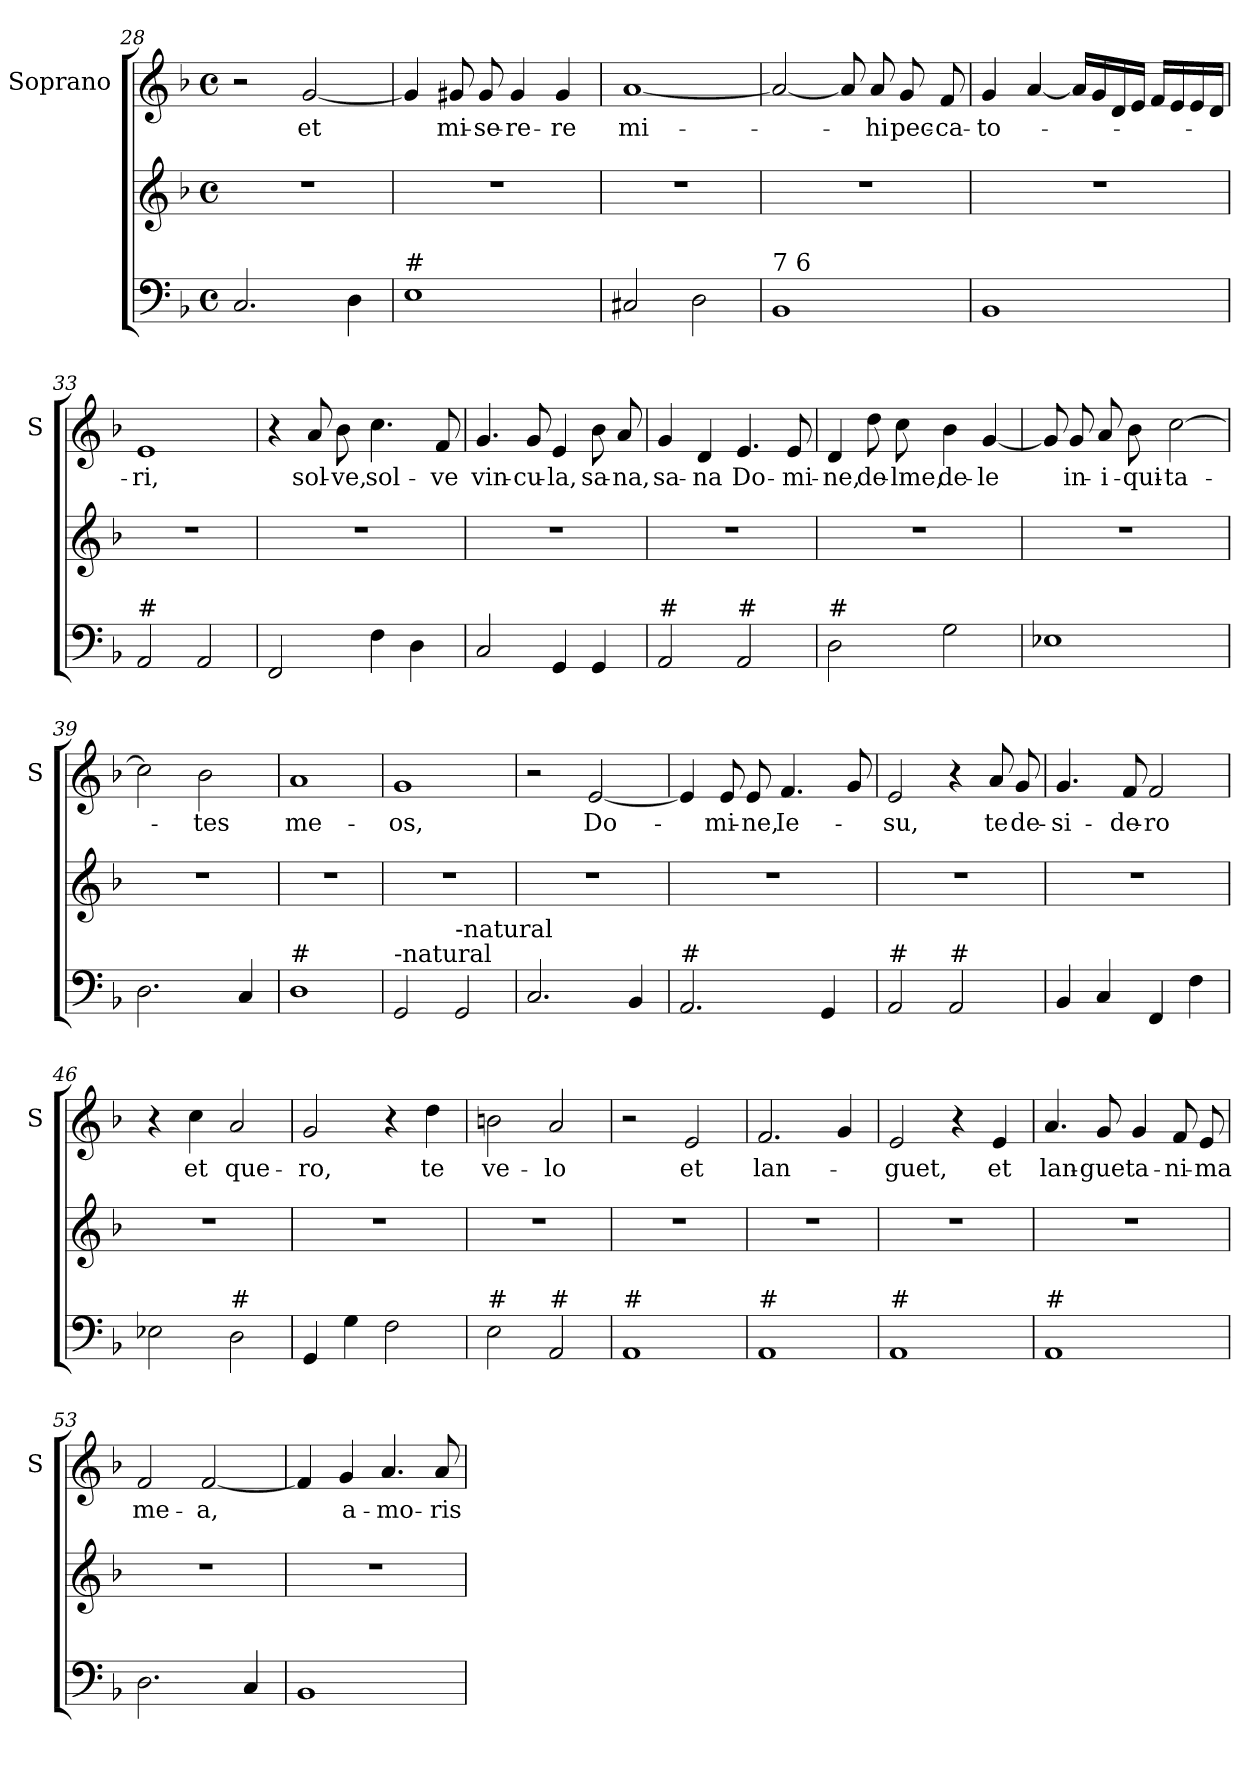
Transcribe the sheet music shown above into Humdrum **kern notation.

**kern	**kern	**kern	**text
*part2	*part2	*part1	*part1
*staff3	*staff2	*staff1	*staff1
*	*	*I"Soprano	*
*	*	*I'S	*
*clefF4	*clefG2	*clefG2	*
*k[b-]	*k[b-]	*k[b-]	*
*F:	*F:	*F:	*
*M4/4	*M4/4	*M4/4	*
*met(c)	*met(c)	*met(c)	*
=28	=28	=28	=28
2.C/	1r	2r	.
!	!	!	!LO:LY:b
.	.	[2g/	et
4D\	.	.	.
=29	=29	=29	=29
!LO:TX:a:t=#	!	!	!
1E	1r	4g/]	.
!	!	!	!LO:LY:b
.	.	8g#X/	mi-
!	!	!	!LO:LY:b
.	.	8g#/	-se-
!	!	!	!LO:LY:b
.	.	4g#/	-re-
!	!	!	!LO:LY:b
.	.	4g#/	-re
=30	=30	=30	=30
!	!	!	!LO:LY:b
2C#X/	1r	[1a	mi-
2D\	.	.	.
!!LO:LB:g=z
=31	=31	=31	=31
!LO:TX:a:t=7 6	!	!	!
1BB-	1r	2a/_	.
.	.	8a/]	.
!	!	!	!LO:LY:b
.	.	8a/	-hi
!	!	!	!LO:LY:b
.	.	8g/	pec-
!	!	!	!LO:LY:b
.	.	8f/	-ca-
=32	=32	=32	=32
!	!	!	!LO:LY:b
1BB-	1r	4g/	-to-
.	.	[4a/	.
.	.	16a/LL]	.
.	.	16g/	.
.	.	16d/	.
.	.	16e/JJ	.
.	.	16f/LL	.
.	.	16e/	.
.	.	16e/	.
.	.	16d/JJ	.
=33	=33	=33	=33
!LO:TX:a:t=#	!	!	!
!	!	!	!LO:LY:b
2AA/	1r	1e	-ri,
2AA/	.	.	.
=34	=34	=34	=34
2FF/	1r	4r	.
!	!	!	!LO:LY:b
.	.	8a/	sol-
!	!	!	!LO:LY:b
.	.	8b-\	-ve,
!	!	!	!LO:LY:b
4F\	.	4.cc\	sol-
4D\	.	.	.
!	!	!	!LO:LY:b
.	.	8f/	-ve
=35	=35	=35	=35
!	!	!	!LO:LY:b
2C/	1r	4.g/	vin-
!	!	!	!LO:LY:b
.	.	8g/	-cu-
!	!	!	!LO:LY:b
4GG/	.	4e/	-la,
!	!	!	!LO:LY:b
4GG/	.	8b-\	sa-
!	!	!	!LO:LY:b
.	.	8a/	-na,
!!LO:PB:g=z
=36	=36	=36	=36
!LO:TX:a:t=#	!	!	!
!	!	!	!LO:LY:b
2AA/	1r	4g/	sa-
!	!	!	!LO:LY:b
.	.	4d/	-na
!LO:TX:a:t=#	!	!	!
!	!	!	!LO:LY:b
2AA/	.	4.e/	Do-
!	!	!	!LO:LY:b
.	.	8e/	-mi-
=37	=37	=37	=37
!LO:TX:a:t=#	!	!	!
!	!	!	!LO:LY:b
2D\	1r	4d/	-ne,
!	!	!	!LO:LY:b
.	.	8dd\	de-
!	!	!	!LO:LY:b
.	.	8cc\	-lme,
!	!	!	!LO:LY:b
2G\	.	4b-\	de-
!	!	!	!LO:LY:b
.	.	[4g/	-le
=38	=38	=38	=38
1E-X	1r	8g/]	.
!	!	!	!LO:LY:b
.	.	8g/	in-
!	!	!	!LO:LY:b
.	.	8a/	-i-
!	!	!	!LO:LY:b
.	.	8b-\	-qui-
!	!	!	!LO:LY:b
.	.	[2cc\	-ta-
=39	=39	=39	=39
2.D\	1r	2cc\]	.
!	!	!	!LO:LY:b
.	.	2b-\	-tes
4C/	.	.	.
=40	=40	=40	=40
!LO:TX:a:t=#	!	!	!
!	!	!	!LO:LY:b
1D	1r	1a	me-
=41	=41	=41	=41
!LO:TX:a:t=-natural	!	!	!
!	!	!	!LO:LY:b
2GG/	1r	1g	-os,
!LO:TX:a:t=-natural	!	!	!
2GG/	.	.	.
!!LO:LB:g=z
=42	=42	=42	=42
2.C/	1r	2r	.
!	!	!	!LO:LY:b
.	.	[2e/	Do-
4BB-/	.	.	.
=43	=43	=43	=43
!LO:TX:a:t=#	!	!	!
2.AA/	1r	4e/]	.
!	!	!	!LO:LY:b
.	.	8e/	-mi-
!	!	!	!LO:LY:b
.	.	8e/	-ne,
!	!	!	!LO:LY:b
.	.	4.f/	Ie-
4GG/	.	.	.
.	.	8g/	.
=44	=44	=44	=44
!LO:TX:a:t=#	!	!	!
!	!	!	!LO:LY:b
2AA/	1r	2e/	-su,
!LO:TX:a:t=#	!	!	!
2AA/	.	4r	.
!	!	!	!LO:LY:b
.	.	8a/	te
!	!	!	!LO:LY:b
.	.	8g/	de-
=45	=45	=45	=45
!	!	!	!LO:LY:b
4BB-/	1r	4.g/	-si-
4C/	.	.	.
!	!	!	!LO:LY:b
.	.	8f/	-de-
!	!	!	!LO:LY:b
4FF/	.	2f/	-ro
4F\	.	.	.
=46	=46	=46	=46
2E-X\	1r	4r	.
!	!	!	!LO:LY:b
.	.	4cc\	et
!LO:TX:a:t=#	!	!	!
!	!	!	!LO:LY:b
2D\	.	2a/	que-
=47	=47	=47	=47
!	!	!	!LO:LY:b
4GG/	1r	2g/	-ro,
4G\	.	.	.
2F\	.	4r	.
!	!	!	!LO:LY:b
.	.	4dd\	te
!!LO:LB:g=z
=48	=48	=48	=48
!LO:TX:a:t=#	!	!	!
!	!	!	!LO:LY:b
2E\	1r	2bn\	ve-
!LO:TX:a:t=#	!	!	!
!	!	!	!LO:LY:b
2AA/	.	2a/	-lo
=49	=49	=49	=49
!LO:TX:a:t=#	!	!	!
1AA	1r	2r	.
!	!	!	!LO:LY:b
.	.	2e/	et
=50	=50	=50	=50
!LO:TX:a:t=#	!	!	!
!	!	!	!LO:LY:b
1AA	1r	2.f/	lan-
.	.	4g/	.
=51	=51	=51	=51
!LO:TX:a:t=#	!	!	!
!	!	!	!LO:LY:b
1AA	1r	2e/	-guet,
.	.	4r	.
!	!	!	!LO:LY:b
.	.	4e/	et
=52	=52	=52	=52
!LO:TX:a:t=#	!	!	!
!	!	!	!LO:LY:b
1AA	1r	4.a/	lan-
!	!	!	!LO:LY:b
.	.	8g/	-guet
!	!	!	!LO:LY:b
.	.	4g/	a-
!	!	!	!LO:LY:b
.	.	8f/	-ni-
!	!	!	!LO:LY:b
.	.	8e/	-ma
=53	=53	=53	=53
!	!	!	!LO:LY:b
2.D\	1r	2f/	me-
!	!	!	!LO:LY:b
.	.	[2f/	-a,
4C/	.	.	.
!!LO:LB:g=z
=54	=54	=54	=54
1BB-	1r	4f/]	.
!	!	!	!LO:LY:b
.	.	4g/	a-
!	!	!	!LO:LY:b
.	.	4.a/	-mo-
!	!	!	!LO:LY:b
.	.	8a/	-ris
=	=	=	=
*-	*-	*-	*-
